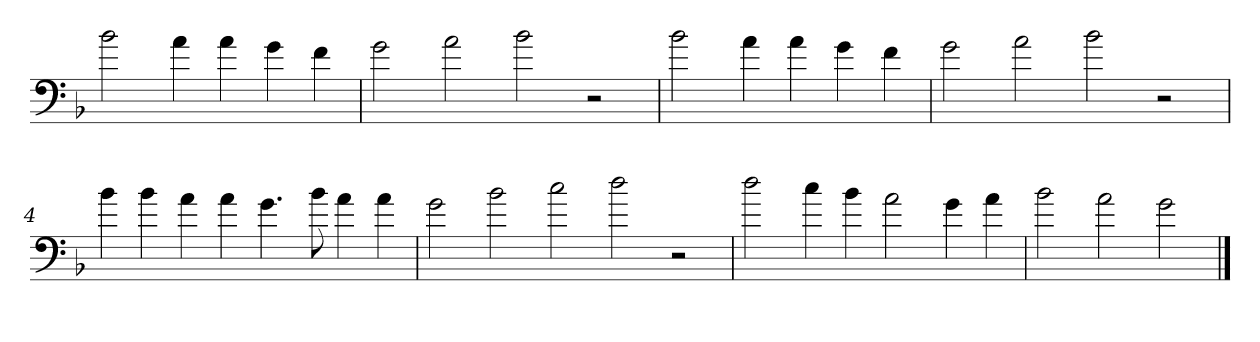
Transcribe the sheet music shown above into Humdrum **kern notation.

**kern
*part1
*staff1
*clefF4
*k[b-]
=
2b-
4a
4a
4g
4f
=1
2g
2a
2b-
2r
=2
2b-
4a
4a
4g
4f
=3
2g
2a
2b-
2r
=4
4b-
4b-
4a
4a
4.g
8b-
4a
4a
=5
2g
2b-
2cc
2dd
2r
=6
2dd
4cc
4b-
2a
4g
4a
=7
2b-
2a
2g
==
*-
